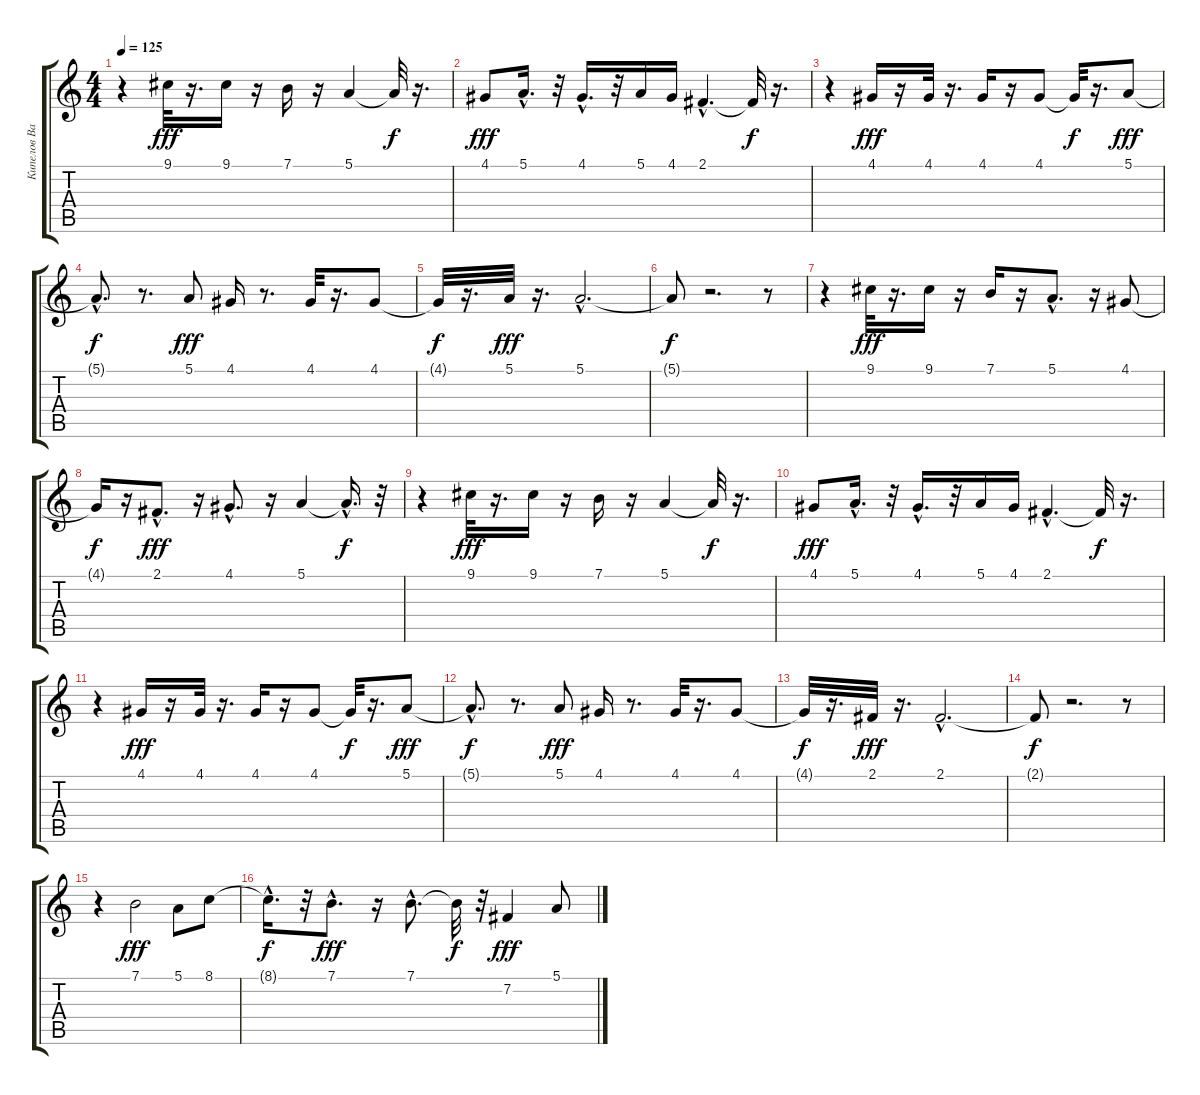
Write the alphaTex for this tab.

\track ("Кипелов Валерий Александрович" "Кипелов Ва") {instrument fx5brightness}
\staff {score tabs}
\tuning (E4 B3 G3 D3 A2 E2) {hide}
\ts (4 4)
\tempo 125
\clef g2
\ks c
r.4{dy f} 9.1.32{dy fff} r.16{d} 9.1.16 r.16 7.1.16 r.16 5.1.4 5.1{t}.32{dy f} r.16{d} |
4.1.8{dy fff} 5.1{hac}.16{d} r.32 4.1{hac}.16{d} r.32 5.1.16 4.1.16 2.1{hac}.4{d} 2.1{t}.32{dy f} r.16{d} |
r.4 4.1.16{dy fff} r.16 4.1.32 r.16{d} 4.1.16 r.16 4.1.8 4.1{t}.32{dy f} r.16{d} 5.1.8{dy fff} |
5.1{hac t}.8{d dy f} r.8{d} 5.1.8{dy fff} 4.1.16 r.8{d} 4.1.32 r.16{d} 4.1.8 |
4.1{t}.32{dy f} r.16{d} 5.1.32{dy fff} r.16{d} 5.1{hac}.2{d} |
5.1{t}.8{dy f} r.2{d} r.8 |
r.4 9.1.32{dy fff} r.16{d} 9.1.16 r.16 7.1.16 r.16 5.1{hac}.8{d} r.16 4.1.8 |
4.1{t}.16{dy f} r.16 2.1{hac}.8{d dy fff} r.16 4.1{hac}.8{d} r.16 5.1.4 5.1{hac t}.16{d dy f} r.32 |
r.4 9.1.32{dy fff} r.16{d} 9.1.16 r.16 7.1.16 r.16 5.1.4 5.1{t}.32{dy f} r.16{d} |
4.1.8{dy fff} 5.1{hac}.16{d} r.32 4.1{hac}.16{d} r.32 5.1.16 4.1.16 2.1{hac}.4{d} 2.1{t}.32{dy f} r.16{d} |
r.4 4.1.16{dy fff} r.16 4.1.32 r.16{d} 4.1.16 r.16 4.1.8 4.1{t}.32{dy f} r.16{d} 5.1.8{dy fff} |
5.1{hac t}.8{d dy f} r.8{d} 5.1.8{dy fff} 4.1.16 r.8{d} 4.1.32 r.16{d} 4.1.8 |
4.1{t}.32{dy f} r.16{d} 2.1.32{dy fff} r.16{d} 2.1{hac}.2{d} |
2.1{t}.8{dy f} r.2{d} r.8 |
r.4 7.1.2{dy fff} 5.1.8 8.1.8 |
8.1{hac t}.16{d dy f} r.32 7.1{hac}.8{d dy fff} r.16 7.1{hac}.8{d} 7.1{t}.32{dy f} r.32 7.2.4{dy fff} 5.1.8
